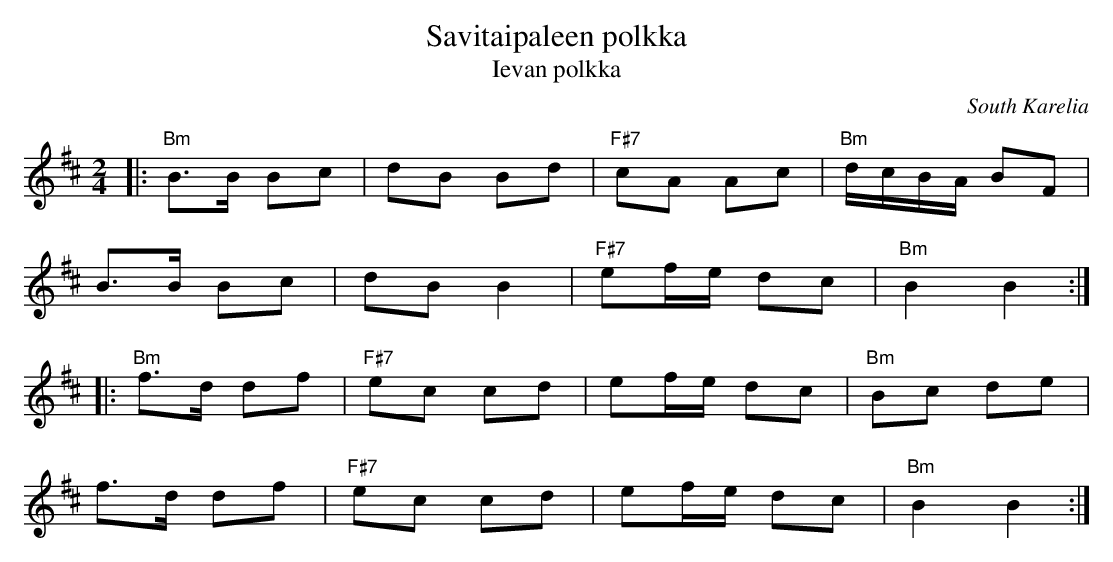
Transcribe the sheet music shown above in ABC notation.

X:1
T:Savitaipaleen polkka
T:Ievan polkka
O:South Karelia
M:2/4
L:1/8
K:Bm
|: "Bm"B>B Bc | dB Bd | "F#7"cA Ac | "Bm"d/c/B/A/ BF |
B>B Bc | dB B2 | "F#7"ef/e/ dc | "Bm"B2 B2 :|
|: "Bm"f>d df | "F#7"ec cd | ef/e/ dc | "Bm"Bc de |
f>d df | "F#7"ec cd | ef/e/ dc | "Bm"B2 B2 :|
